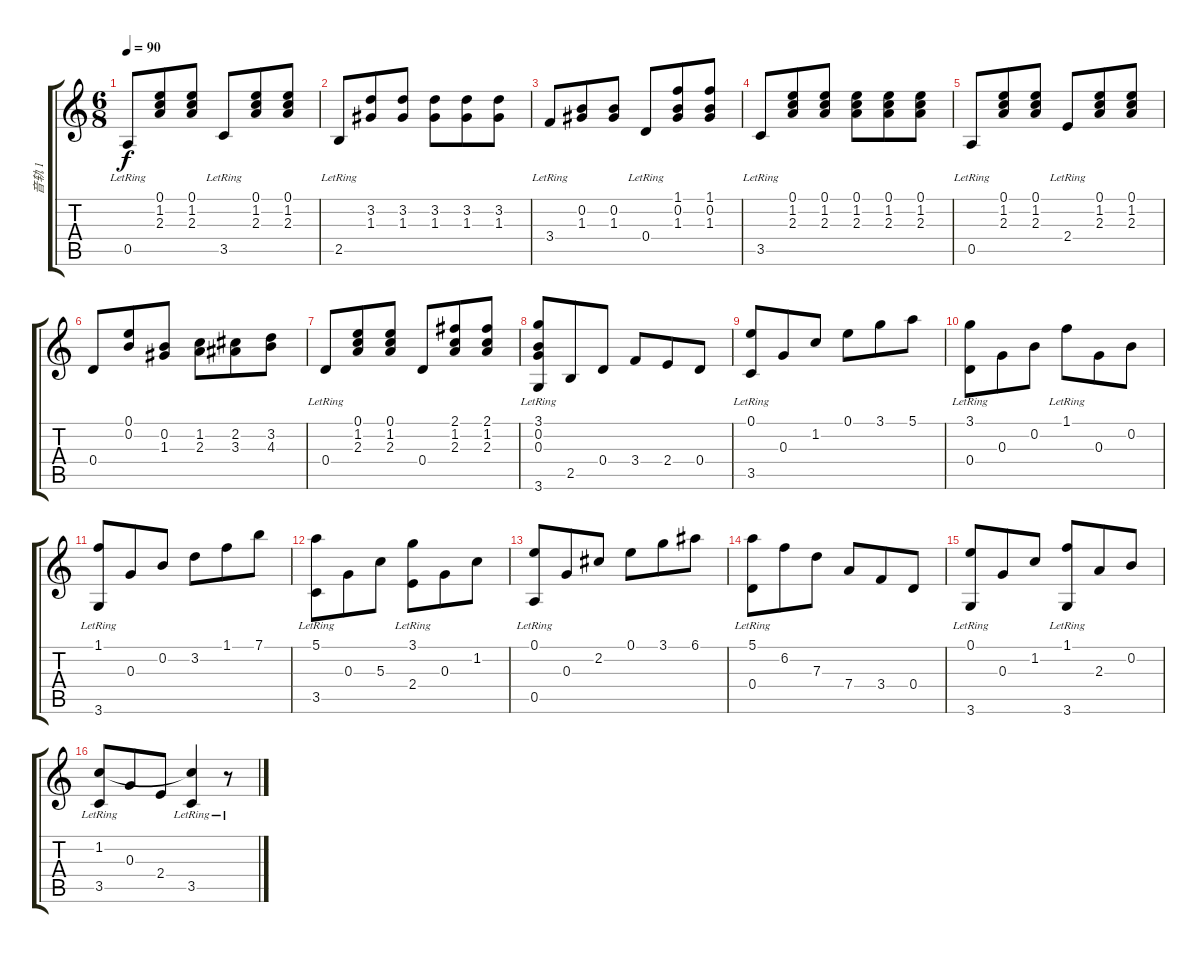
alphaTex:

\track ("音轨 1" "音轨 1") {instrument acousticguitarnylon}
\staff {score tabs}
\tuning (E4 B3 G3 D3 A2 E2) {hide}
\ts (6 8)
\tempo 90
\clef g2
\ks c
0.5{lr}.8{dy f} (0.1 1.2 2.3).8 (0.1 1.2 2.3).8 3.5{lr}.8 (0.1 1.2 2.3).8 (0.1 1.2 2.3).8 |
2.5{lr}.8 (3.2 1.3).8 (3.2 1.3).8 (3.2 1.3).8 (3.2 1.3).8 (3.2 1.3).8 |
3.4{lr}.8 (0.2 1.3).8 (0.2 1.3).8 0.4{lr}.8 (1.1 0.2 1.3).8 (1.1 0.2 1.3).8 |
3.5{lr}.8 (0.1 1.2 2.3).8 (0.1 1.2 2.3).8 (0.1 1.2 2.3).8 (0.1 1.2 2.3).8 (0.1 1.2 2.3).8 |
0.5{lr}.8 (0.1 1.2 2.3).8 (0.1 1.2 2.3).8 2.4{lr}.8 (0.1 1.2 2.3).8 (0.1 1.2 2.3).8 |
0.4.8 (0.1 0.2).8 (0.2 1.3).8 (1.2 2.3).8 (2.2 3.3).8 (3.2 4.3).8 |
0.4{lr}.8 (0.1 1.2 2.3).8 (0.1 1.2 2.3).8 0.4.8 (2.1 1.2 2.3).8 (2.1 1.2 2.3).8 |
(3.1{lr} 0.2{lr} 0.3{lr} 3.6{lr}).8 2.5.8 0.4.8 3.4.8 2.4.8 0.4.8 |
(0.1{lr} 3.5{lr}).8 0.3.8 1.2.8 0.1.8 3.1.8 5.1.8 |
(3.1{lr} 0.4{lr}).8 0.3.8 0.2.8 1.1{lr}.8 0.3.8 0.2.8 |
(1.1{lr} 3.6{lr}).8 0.3.8 0.2.8 3.2.8 1.1.8 7.1.8 |
(5.1{lr} 3.5{lr}).8 0.3.8 5.3.8 (3.1{lr} 2.4).8 0.3.8 1.2.8 |
(0.1 0.5{lr}).8 0.3.8 2.2.8 0.1.8 3.1.8 6.1.8 |
(5.1{lr} 0.4{lr}).8 6.2.8 7.3.8 7.4.8 3.4.8 0.4.8 |
(0.1{lr} 3.6{lr}).8 0.3.8 1.2.8 (1.1{lr} 3.6{lr}).8 2.3.8 0.2.8 |
(1.2{lr} 3.5{lr}).8 0.3.8 2.4.8 (1.2{t} 3.5{lr}).4 r.8
